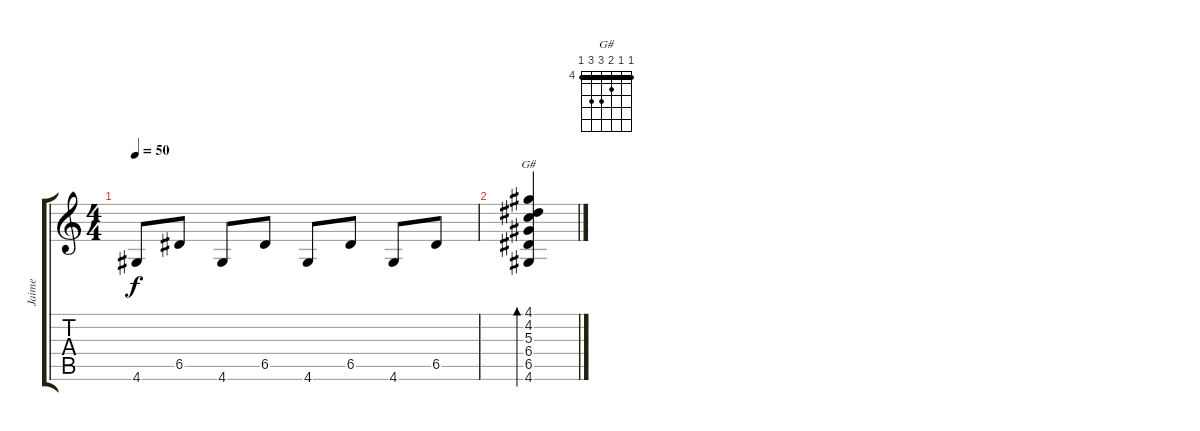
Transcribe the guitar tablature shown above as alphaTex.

\track ("Jaime" "Jaime") {instrument distortionguitar}
\staff {score tabs}
\tuning (E4 B3 G3 D3 A2 E2) {hide}
\chord ("G#" 4 4 5 6 6 4) {firstfret 4 barre 4}
\ts (4 4)
\tempo 50
\clef g2
\ks c
4.6.8{dy f} 6.5.8 4.6.8 6.5.8 4.6.8 6.5.8 4.6.8 6.5.8 |
(4.1 4.2 5.3 6.4 6.5 4.6).4{bd 240 ch "G#"}
